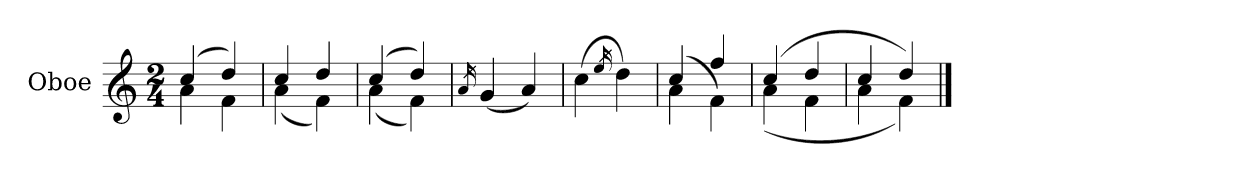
**kern
*part1
*staff1
*I"Oboe
*I'Ob.
*clefG2
*k[]
*M2/4
=1
*^
(>4cc/	4a\
4dd/)	4f\
=2	=2
4cc/	(<4a\
4dd/	4f\)
=3	=3
(>4cc/	(<4a\
4dd/)	4f\)
*v	*v
=4
16qa/
(<4g/
4a/)
=5
(>4cc\
16qee/
4dd\)
=6
*^
(>4cc/	4a\
4ff/	4f\)
=7	=7
(>4cc/	(<4a\
4dd/	4f\
=8	=8
4cc/	4a\
4dd/)	4f\)
*v	*v
==
*-
